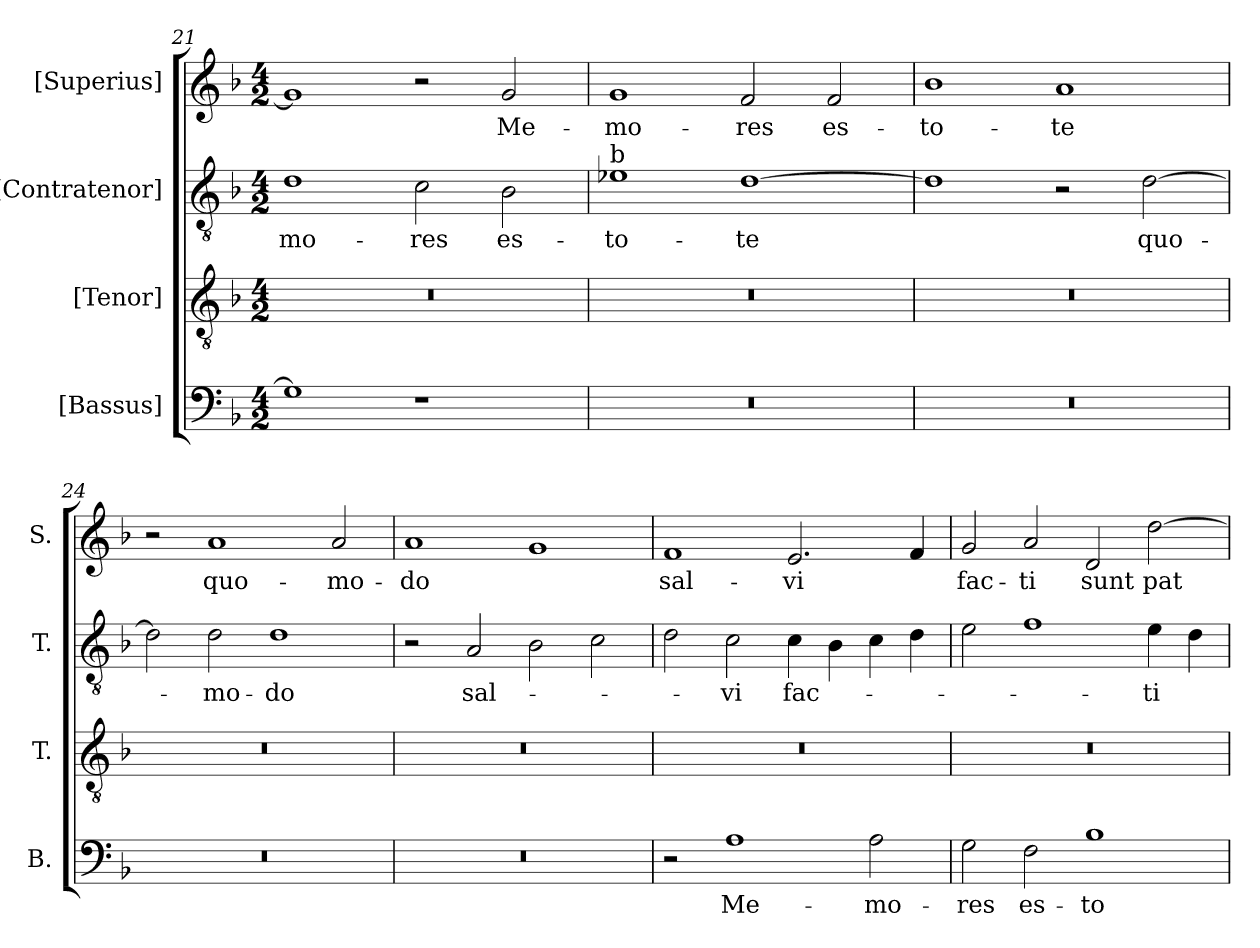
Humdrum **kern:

**kern	**text	**kern	**kern	**text	**kern	**text
*part4	*part4	*part3	*part2	*part2	*part1	*part1
*staff4	*staff4	*staff3	*staff2	*staff2	*staff1	*staff1
*I"[Bassus]	*	*I"[Tenor]	*I"[Contratenor]	*	*I"[Superius]	*
*I'B.	*	*I'T.	*I'T.	*	*I'S.	*
!!LO:LB:g=z
*clefF4	*	*clefGv2	*clefGv2	*	*clefG2	*
*	*	*ITrd7c12	*ITrd7c12	*	*	*
*k[b-]	*	*k[b-]	*k[b-]	*	*k[b-]	*
*F:	*	*F:	*F:	*	*F:	*
*M4/2	*	*M4/2	*M4/2	*	*M4/2	*
=21	=21	=21	=21	=21	=21	=21
!	!	!LO:N:vis=1	!	!	!	!
!	!	!	!	!LO:LY:b:color=#000000	!	!
1Gi]	.	0r	1Di	-mo-	1gi]	.
!	!	!	!	!LO:LY:b:color=#000000	!	!
1r	.	.	2Ci\	-res	2r	.
!	!	!	!	!LO:LY:b:color=#000000	!	!
!	!	!	!	!	!	!LO:LY:b:color=#000000
.	.	.	2BB-i\	es-	2gi/	Me-
=22	=22	=22	=22	=22	=22	=22
!LO:N:vis=1	!	!LO:N:vis=1	!	!	!	!
!	!	!	!	!LO:LY:b:color=#000000	!	!
!	!	!	!LO:TX:a:t=b	!	!	!
!	!	!	!	!	!	!LO:LY:b:color=#000000
0r	.	0r	1E-j	-to-	1gi	-mo-
!	!	!	!	!LO:LY:b:color=#000000	!	!
!	!	!	!	!	!	!LO:LY:b:color=#000000
.	.	.	[>1Di	-te	2fi/	-res
!	!	!	!	!	!	!LO:LY:b:color=#000000
.	.	.	.	.	2fi/	es-
=23	=23	=23	=23	=23	=23	=23
!LO:N:vis=1	!	!LO:N:vis=1	!	!	!	!
!	!	!	!	!	!	!LO:LY:b:color=#000000
0r	.	0r	1Di]	.	1b-i	-to-
!	!	!	!	!	!	!LO:LY:b:color=#000000
.	.	.	2r	.	1ai	-te
!	!	!	!	!LO:LY:b:color=#000000	!	!
.	.	.	[>2Di\	quo-	.	.
=24	=24	=24	=24	=24	=24	=24
!LO:N:vis=1	!	!LO:N:vis=1	!	!	!	!
0r	.	0r	2Di\]	.	2r	.
!	!	!	!	!LO:LY:b:color=#000000	!	!
!	!	!	!	!	!	!LO:LY:b:color=#000000
.	.	.	2Di\	-mo-	1ai	quo-
!	!	!	!	!LO:LY:b:color=#000000	!	!
.	.	.	1Di	-do	.	.
!	!	!	!	!	!	!LO:LY:b:color=#000000
.	.	.	.	.	2ai/	-mo-
=25	=25	=25	=25	=25	=25	=25
!LO:N:vis=1	!	!LO:N:vis=1	!	!	!	!
!	!	!	!	!	!	!LO:LY:b:color=#000000
0r	.	0r	2r	.	1ai	-do
!	!	!	!	!LO:LY:b:color=#000000	!	!
.	.	.	2AAi/	sal-	.	.
.	.	.	2BB-i\	.	1gi	.
.	.	.	2Ci\	.	.	.
!!LO:LB:g=z
=26	=26	=26	=26	=26	=26	=26
!	!	!LO:N:vis=1	!	!	!	!
!	!	!	!	!	!	!LO:LY:b:color=#000000
2r	.	0r	2Di\	.	1fi	sal-
!	!LO:LY:b:color=#000000	!	!	!	!	!
!	!	!	!	!LO:LY:b:color=#000000	!	!
1Ai	Me-	.	2Ci\	-vi	.	.
!	!	!	!	!LO:LY:b:color=#000000	!	!
!	!	!	!	!	!	!LO:LY:b:color=#000000
.	.	.	4Ci\	fac-	2.ei/	-vi
.	.	.	4BB-i\	.	.	.
!	!LO:LY:b:color=#000000	!	!	!	!	!
2Ai\	-mo-	.	4Ci\	.	.	.
.	.	.	4Di\	.	4fi/	.
=27	=27	=27	=27	=27	=27	=27
!	!LO:LY:b:color=#000000	!LO:N:vis=1	!	!	!	!
!	!	!	!	!	!	!LO:LY:b:color=#000000
2Gi\	-res	0r	2Ei\	.	2gi/	fac-
!	!LO:LY:b:color=#000000	!	!	!	!	!
!	!	!	!	!	!	!LO:LY:b:color=#000000
2Fi\	es-	.	1Fi	.	2ai/	-ti
!	!LO:LY:b:color=#000000	!	!	!	!	!
!	!	!	!	!	!	!LO:LY:b:color=#000000
1B-i	-to-	.	.	.	2di/	sunt
!	!	!	!	!LO:LY:b:color=#000000	!	!
!	!	!	!	!	!	!LO:LY:b:color=#000000
.	.	.	4Ei\	-ti	[>2ddi\	pat-
.	.	.	4Di\	.	.	.
=	=	=	=	=	=	=
*-	*-	*-	*-	*-	*-	*-
